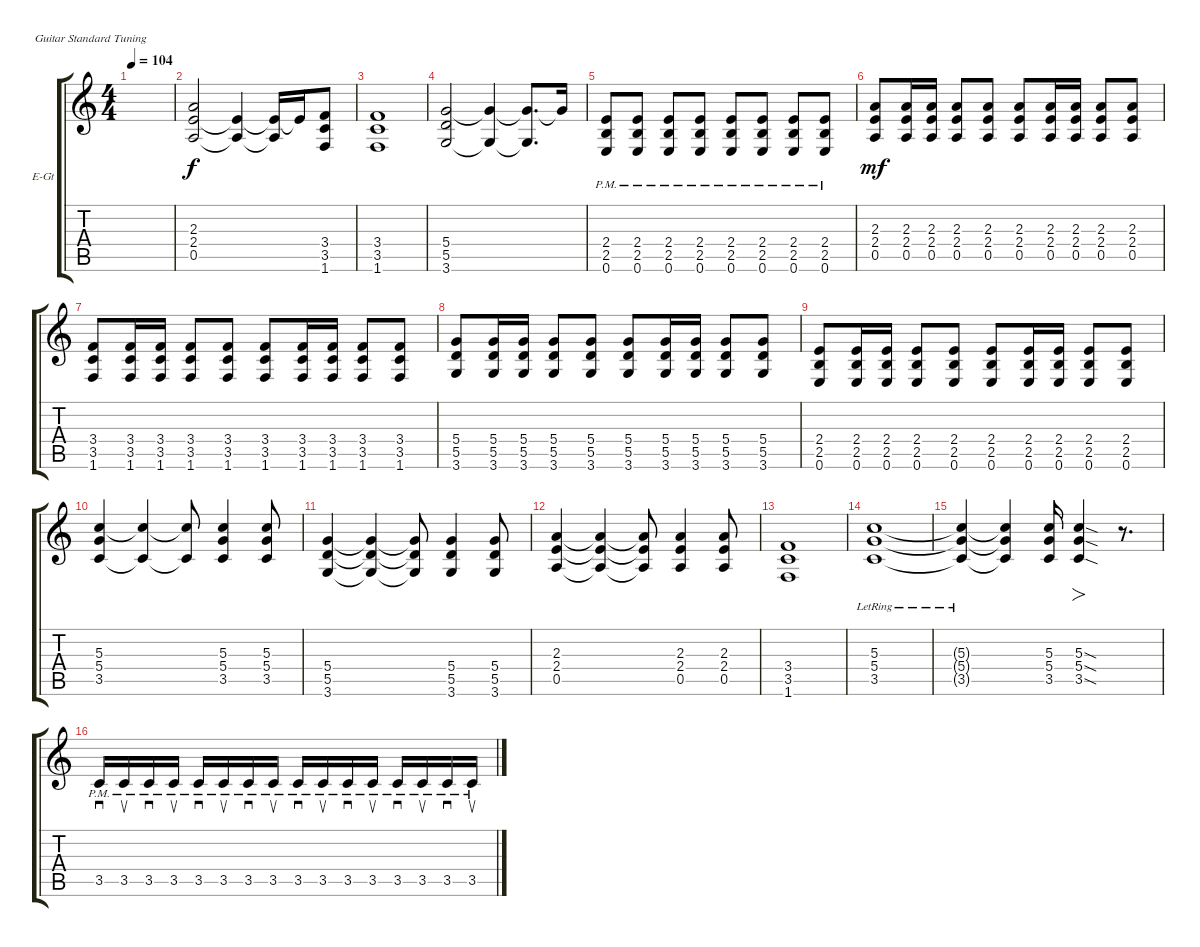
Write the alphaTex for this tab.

\defaultSystemsLayout 4
\bracketExtendMode groupsimilarinstruments
\firstSystemTrackNameOrientation horizontal
\otherSystemsTrackNameOrientation horizontal
\track ("Electric Guitar" "E-Gt") {instrument overdrivenguitar}
\staff {score tabs}
\tuning (E4 B3 G3 D3 A2 E2)
\ts (4 4)
\tempo 104
\clef g2
\ks c
|
(0.5 2.4 2.3).2 (0.5{t} 2.4{t}).4 (0.5{t} 2.4{t}).16 2.4{t}.16 (3.5 1.6 3.4).8 |
(1.6 3.5 3.4).1 |
(3.6 5.4 5.5).2 (3.6{t} 5.4{t}).4 (3.6{t} 5.4{t}).8{d} 5.4{t}.16 |
(0.6{pm} 2.5{pm} 2.4{pm}).8{dy f} (0.6{pm} 2.5{pm} 2.4{pm}).8 (0.6{pm} 2.5{pm} 2.4{pm}).8 (0.6{pm} 2.5{pm} 2.4{pm}).8 (0.6{pm} 2.5{pm} 2.4{pm}).8 (0.6{pm} 2.5{pm} 2.4{pm}).8 (0.6{pm} 2.5{pm} 2.4{pm}).8 (0.6{pm} 2.5{pm} 2.4{pm}).8 |
(2.4 0.5 2.3).8{dy mf} (0.5 2.4 2.3).16 (0.5 2.4 2.3).16 (0.5 2.4 2.3).8 (0.5 2.4 2.3).8 (2.4 0.5 2.3).8 (0.5 2.4 2.3).16 (0.5 2.4 2.3).16 (0.5 2.4 2.3).8 (2.4 0.5 2.3).8 |
(1.6 3.5 3.4).8 (1.6 3.5 3.4).16 (1.6 3.5 3.4).16 (1.6 3.5 3.4).8 (3.5 1.6 3.4).8 (3.5 1.6 3.4).8 (3.5 1.6 3.4).16 (1.6 3.5 3.4).16 (3.5 1.6 3.4).8 (1.6 3.5 3.4).8 |
(5.4 3.6 5.5).8 (5.4 3.6 5.5).16 (3.6 5.4 5.5).16 (5.4 3.6 5.5).8 (3.6 5.4 5.5).8 (3.6 5.4 5.5).8 (5.4 3.6 5.5).16 (5.4 3.6 5.5).16 (5.4 3.6 5.5).8 (3.6 5.4 5.5).8 |
(2.5 0.6 2.4).8 (2.5 0.6 2.4).16 (2.5 0.6 2.4).16 (2.5 0.6 2.4).8 (2.5 0.6 2.4).8 (0.6 2.5 2.4).8 (0.6 2.5 2.4).16 (0.6 2.5 2.4).16 (0.6 2.5 2.4).8 (2.5 0.6 2.4).8 |
(5.3 3.5 5.4).4 (3.5{t} 5.3{t}).4 (5.3{t} 3.5{t}).8 (5.3 3.5 5.4).4 (5.3 3.5 5.4).8 |
(5.4 3.6 5.5).4 (5.4{t} 3.6{t} 5.5{t}).4 (5.4{t} 3.6{t} 5.5{t}).8 (5.4 3.6 5.5).4 (5.4 3.6 5.5).8 |
(0.5 2.4 2.3).4 (0.5{t} 2.4{t} 2.3{t}).4 (2.4{t} 0.5{t} 2.3{t}).8 (2.4 0.5 2.3).4 (0.5 2.4 2.3).8 |
(1.6 3.5 3.4).1 |
(3.5 5.4 5.3{lr}).1 |
(3.5{lr t} 5.4{t} 5.3{t}).4 (3.5{t} 5.4{t} 5.3{t}).4 (3.5 5.4 5.3).16 (3.5{sod} 5.4{sod} 5.3{sod}).4{fo} r.8{d} |
3.5{pm}.16{sd} 3.5{pm}.16{su} 3.5{pm}.16{sd} 3.5{pm}.16{su} 3.5{pm}.16{sd} 3.5{pm}.16{su} 3.5{pm}.16{sd} 3.5{pm}.16{su} 3.5{pm}.16{sd} 3.5{pm}.16{su} 3.5{pm}.16{sd} 3.5{pm}.16{su} 3.5{pm}.16{sd} 3.5{pm}.16{su} 3.5{pm}.16{sd} 3.5{pm}.16{su}
